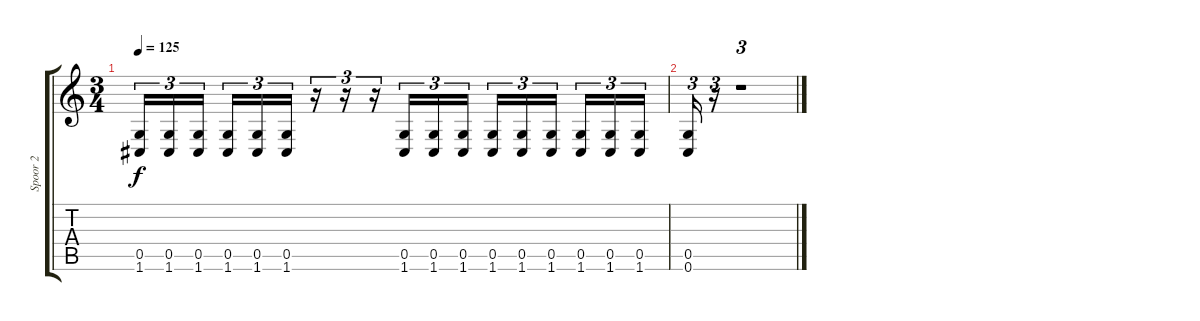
\track ("Spoor 2" "Spoor 2") {instrument distortionguitar}
\staff {score tabs}
\tuning (D4 A3 F3 C3 G2 C2) {hide}
\ts (3 4)
\tempo 125
\clef g2
\ks c
(0.5 1.6).16{tu (3 2) dy f} (0.5 1.6).16{tu (3 2)} (0.5 1.6).16{tu (3 2) beam splitsecondary} (0.5 1.6).16{tu (3 2)} (0.5 1.6).16{tu (3 2)} (0.5 1.6).16{tu (3 2)} r.16{tu (3 2)} r.16{tu (3 2)} r.16{tu (3 2)} (0.5 1.6).16{tu (3 2)} (0.5 1.6).16{tu (3 2)} (0.5 1.6).16{tu (3 2)} (0.5 1.6).16{tu (3 2)} (0.5 1.6).16{tu (3 2)} (0.5 1.6).16{tu (3 2) beam splitsecondary} (0.5 1.6).16{tu (3 2)} (0.5 1.6).16{tu (3 2)} (0.5 1.6).16{tu (3 2)} |
(0.5 0.6).16{tu (3 2)} r.16{tu (3 2)} r.1{tu (3 2)}
